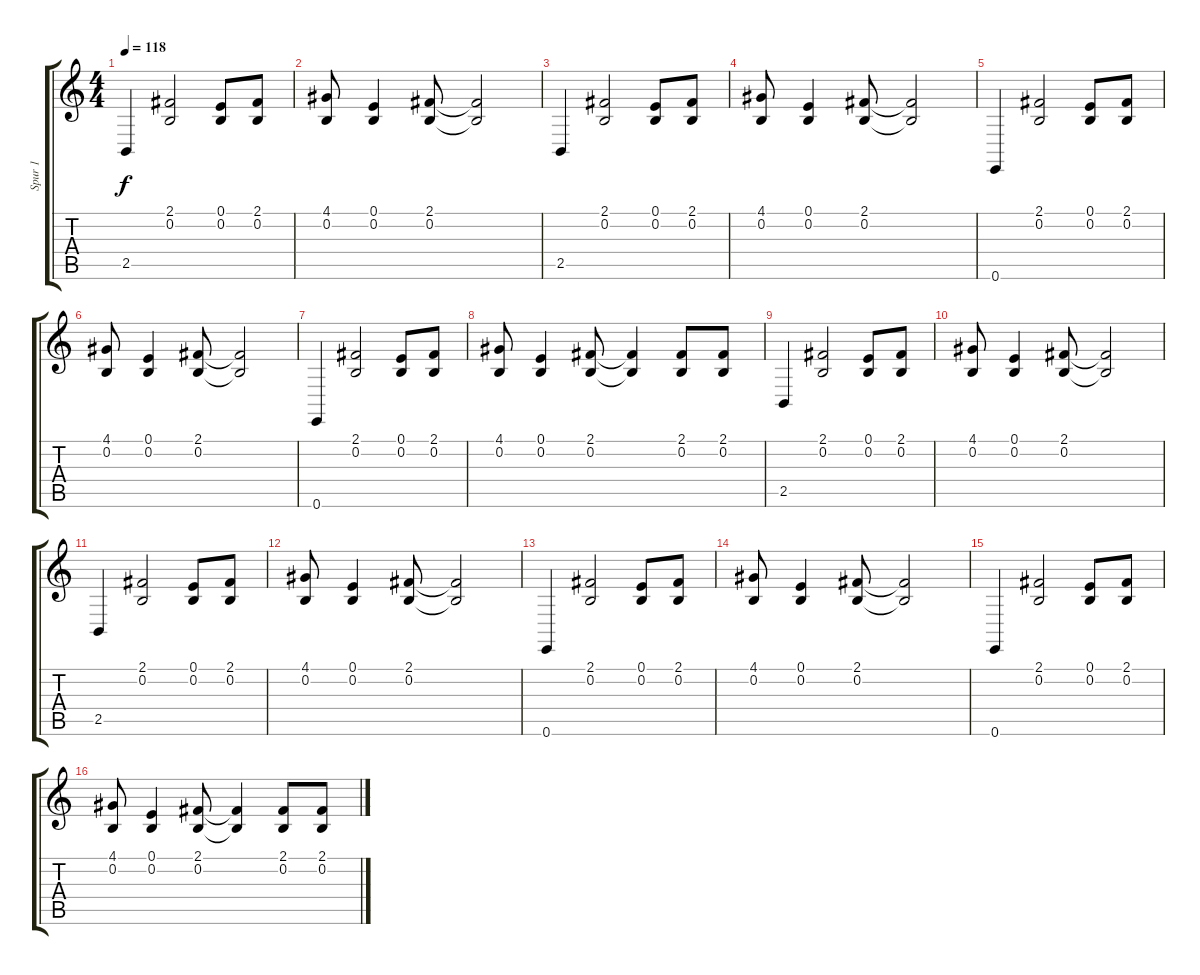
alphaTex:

\track ("Spur 1" "Spur 1") {instrument acousticgrandpiano}
\staff {score tabs}
\tuning (E4 B3 G3 D3 A2 E2) {hide}
\ts (4 4)
\tempo 118
\clef g2
\ks c
2.5.4{dy f instrument tubularbells} (2.1 0.2).2 (0.1 0.2).8 (2.1 0.2).8 |
(4.1 0.2).8 (0.1 0.2).4 (2.1 0.2).8 (2.1{t} 0.2{t}).2 |
2.5.4 (2.1 0.2).2 (0.1 0.2).8 (2.1 0.2).8 |
(4.1 0.2).8 (0.1 0.2).4 (2.1 0.2).8 (2.1{t} 0.2{t}).2 |
0.6.4 (2.1 0.2).2 (0.1 0.2).8 (2.1 0.2).8 |
(4.1 0.2).8 (0.1 0.2).4 (2.1 0.2).8 (2.1{t} 0.2{t}).2 |
0.6.4 (2.1 0.2).2 (0.1 0.2).8 (2.1 0.2).8 |
(4.1 0.2).8 (0.1 0.2).4 (2.1 0.2).8 (2.1{t} 0.2{t}).4 (2.1 0.2).8 (2.1 0.2).8 |
2.5.4{instrument dulcimer} (2.1 0.2).2 (0.1 0.2).8 (2.1 0.2).8 |
(4.1 0.2).8 (0.1 0.2).4 (2.1 0.2).8 (2.1{t} 0.2{t}).2 |
2.5.4 (2.1 0.2).2 (0.1 0.2).8 (2.1 0.2).8 |
(4.1 0.2).8 (0.1 0.2).4 (2.1 0.2).8 (2.1{t} 0.2{t}).2 |
0.6.4 (2.1 0.2).2 (0.1 0.2).8 (2.1 0.2).8 |
(4.1 0.2).8 (0.1 0.2).4 (2.1 0.2).8 (2.1{t} 0.2{t}).2 |
0.6.4 (2.1 0.2).2 (0.1 0.2).8 (2.1 0.2).8 |
(4.1 0.2).8 (0.1 0.2).4 (2.1 0.2).8 (2.1{t} 0.2{t}).4 (2.1 0.2).8 (2.1 0.2).8
